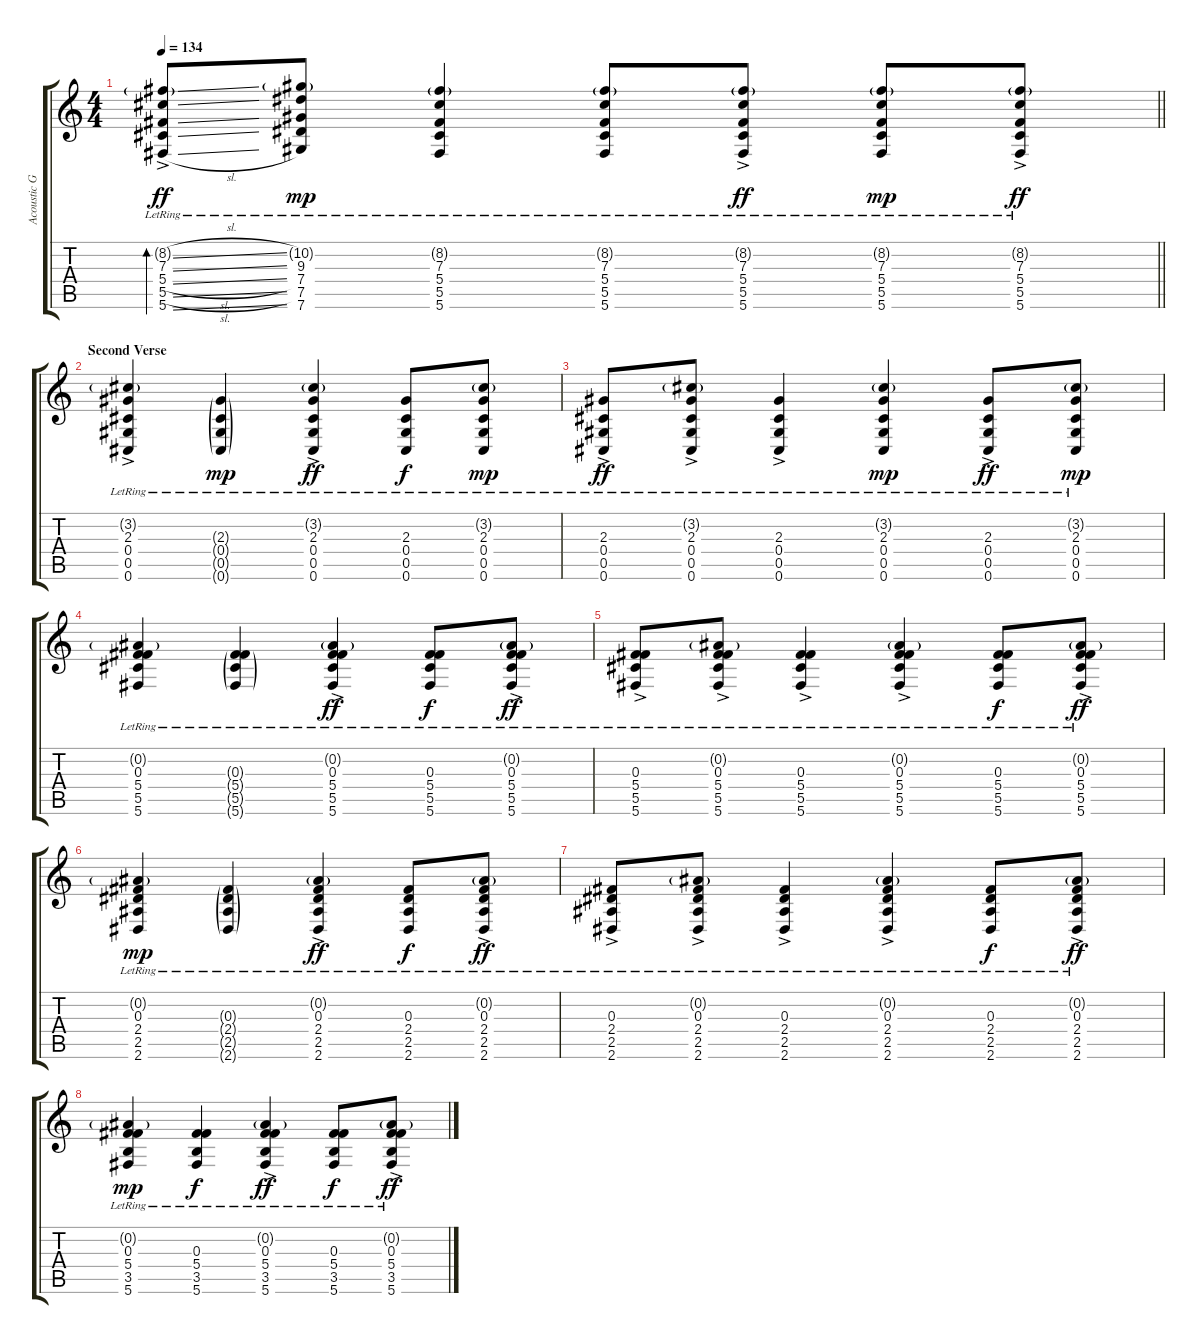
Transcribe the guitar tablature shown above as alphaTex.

\track ("Acoustic Guitar (Raine Maida)" "Acoustic G") {instrument acousticguitarsteel}
\staff {score tabs}
\tuning (Eb4 Bb3 Gb3 Db3 Ab2 Db2) {hide}
\ts (4 4)
\tempo 134
\clef g2
\barLineRight lightlight
\ks c
(8.2{sl g} 7.3{sl lr} 5.4{sl ac lr} 5.5{sl lr} 5.6{sl lr}).8{bd 60 dy ff} (10.2{g} 9.3{lr} 7.4{lr} 7.5{lr} 7.6{lr}).8{dy mp} (8.2{g} 7.3{lr} 5.4{lr} 5.5{lr} 5.6{lr}).4 (8.2{g} 7.3{lr} 5.4{lr} 5.5{lr} 5.6{lr}).8 (8.2{g} 7.3{lr} 5.4{lr} 5.5{lr} 5.6{ac lr}).8{dy ff} (8.2{g} 7.3{lr} 5.4{lr} 5.5{lr} 5.6{lr}).8{dy mp} (8.2{g} 7.3{lr} 5.4{lr} 5.5{lr} 5.6{ac lr}).8{dy ff} |
\section ("" "Second Verse")
(3.2{g lr} 2.3{lr} 0.4{ac lr} 0.5{ac lr} 0.6{ac lr}).4 (2.3{g} 0.4{g lr} 0.5{g lr} 0.6{g lr}).4{dy mp} (3.2{g} 2.3{lr} 0.4{ac lr} 0.5{ac lr} 0.6{ac}).4{dy ff} (2.3 0.4{lr} 0.5{lr} 0.6{lr}).8{dy f} (3.2{g} 2.3{lr} 0.4{lr} 0.5{lr} 0.6).8{dy mp} |
(2.3 0.4{lr} 0.5{ac lr} 0.6{ac lr}).8{dy ff} (3.2{g} 2.3{lr} 0.4{lr} 0.5{lr} 0.6{ac}).8 (2.3{ac lr} 0.4{ac lr} 0.5{ac lr} 0.6{lr}).4 (3.2{g} 2.3{lr} 0.4{lr} 0.5{lr} 0.6{lr}).4{dy mp} (2.3{lr} 0.4{lr} 0.5{ac lr} 0.6{ac lr}).8{dy ff} (3.2{g} 2.3{lr} 0.4{lr} 0.5{lr} 0.6).8{dy mp} |
(0.2{g lr} 0.3{lr} 5.4{lr} 5.5{lr} 5.6{lr}).4 (0.3{g} 5.4{g lr} 5.5{g lr} 5.6{g lr}).4 (0.2{g} 0.3{ac lr} 5.4{ac lr} 5.5{ac lr} 5.6{ac}).4{dy ff} (0.3 5.4{lr} 5.5{lr} 5.6{lr}).8{dy f} (0.2{g} 0.3{ac lr} 5.4{lr} 5.5{lr} 5.6).8{dy ff} |
(0.3 5.4{ac lr} 5.5{ac lr} 5.6{ac lr}).8 (0.2{g} 0.3{lr} 5.4{lr} 5.5{lr} 5.6{ac}).8 (0.3{lr} 5.4{ac lr} 5.5{ac lr} 5.6{lr}).4 (0.2{g} 0.3{lr} 5.4{ac lr} 5.5{ac lr} 5.6{ac lr}).4 (0.3{lr} 5.4{lr} 5.5{lr} 5.6{lr}).8{dy f} (0.2{g} 0.3{lr} 5.4{lr} 5.5{lr} 5.6{ac}).8{dy ff} |
(0.2{g lr} 0.3{lr} 2.4{lr} 2.5{lr} 2.6{lr}).4{dy mp} (0.3{g} 2.4{g lr} 2.5{g lr} 2.6{g lr}).4 (0.2{g} 0.3{ac lr} 2.4{ac lr} 2.5{ac lr} 2.6{ac}).4{dy ff} (0.3 2.4{lr} 2.5{lr} 2.6{lr}).8{dy f} (0.2{g} 0.3{ac lr} 2.4{lr} 2.5{lr} 2.6).8{dy ff} |
(0.3 2.4{ac lr} 2.5{ac lr} 2.6{ac lr}).8 (0.2{g} 0.3{lr} 2.4{lr} 2.5{lr} 2.6{ac}).8 (0.3{lr} 2.4{ac lr} 2.5{ac lr} 2.6{lr}).4 (0.2{g} 0.3{lr} 2.4{ac lr} 2.5{ac lr} 2.6{ac lr}).4 (0.3{lr} 2.4{lr} 2.5{lr} 2.6{lr}).8{dy f} (0.2{g} 0.3{lr} 2.4{lr} 2.5{lr} 2.6{ac}).8{dy ff} |
(0.2{g lr} 0.3{lr} 5.4{lr} 3.5{lr} 5.6{lr}).4{dy mp} (0.3 5.4{lr} 3.5{lr} 5.6{lr}).4{dy f} (0.2{g} 0.3{ac lr} 5.4{ac lr} 3.5{ac lr} 5.6{ac}).4{dy ff} (0.3 5.4{lr} 3.5{lr} 5.6{lr}).8{dy f} (0.2{g} 0.3{ac lr} 5.4{lr} 3.5{lr} 5.6).8{dy ff}
